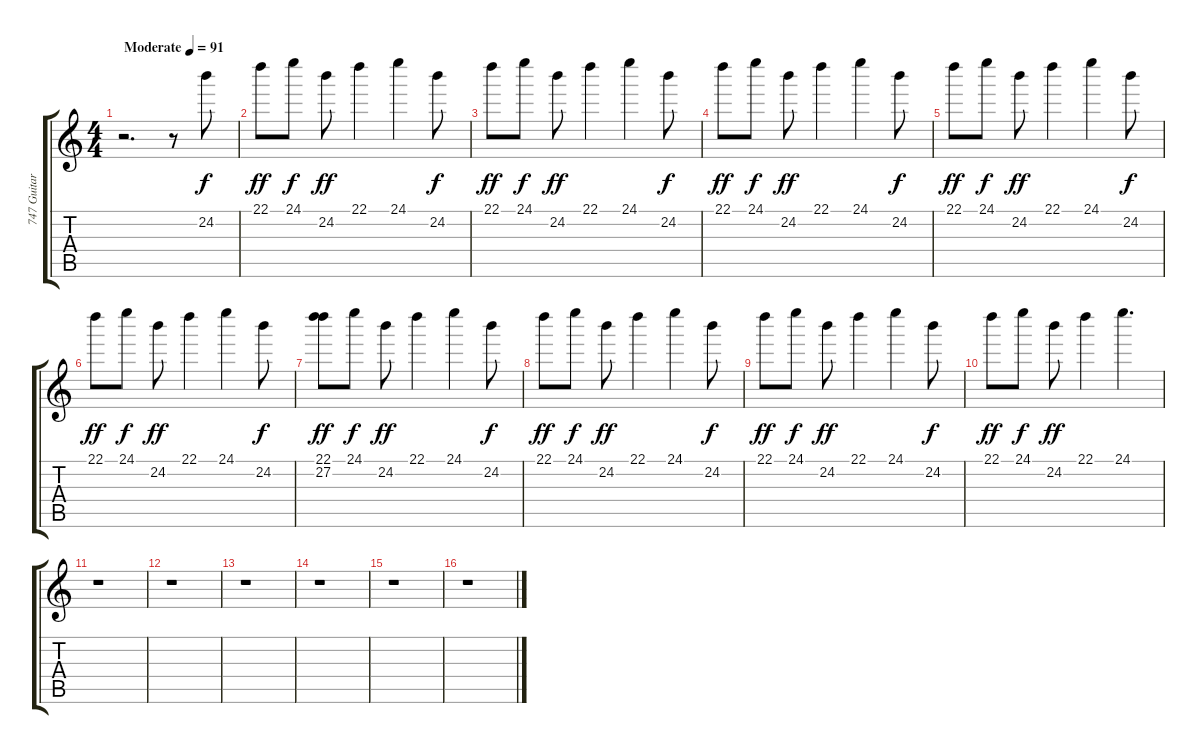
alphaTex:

\track ("747 Guitar" "747 Guitar") {instrument distortionguitar}
\staff {score tabs}
\tuning (E4 B3 G3 D3 A2 E2) {hide}
\ts (4 4)
\tempo (91 "Moderate")
\clef g2
\ks c
r.2{d dy f instrument distortionguitar} r.8 24.2.8 |
22.1.8{dy ff} 24.1.8{dy f} 24.2.8{dy ff} 22.1.4 24.1.4 24.2.8{dy f} |
22.1.8{dy ff} 24.1.8{dy f} 24.2.8{dy ff} 22.1.4 24.1.4 24.2.8{dy f} |
22.1.8{dy ff} 24.1.8{dy f} 24.2.8{dy ff} 22.1.4 24.1.4 24.2.8{dy f} |
22.1.8{dy ff} 24.1.8{dy f} 24.2.8{dy ff} 22.1.4 24.1.4 24.2.8{dy f} |
22.1.8{dy ff} 24.1.8{dy f} 24.2.8{dy ff} 22.1.4 24.1.4 24.2.8{dy f} |
(22.1 27.2).8{dy ff volume 10 balance 16} 24.1.8{dy f} 24.2.8{dy ff} 22.1.4 24.1.4 24.2.8{dy f} |
22.1.8{dy ff} 24.1.8{dy f} 24.2.8{dy ff} 22.1.4 24.1.4 24.2.8{dy f} |
22.1.8{dy ff} 24.1.8{dy f} 24.2.8{dy ff} 22.1.4 24.1.4 24.2.8{dy f} |
22.1.8{dy ff} 24.1.8{dy f} 24.2.8{dy ff} 22.1.4 24.1.4{d} |
r.1 |
r.1 |
r.1 |
r.1 |
r.1 |
r.1
